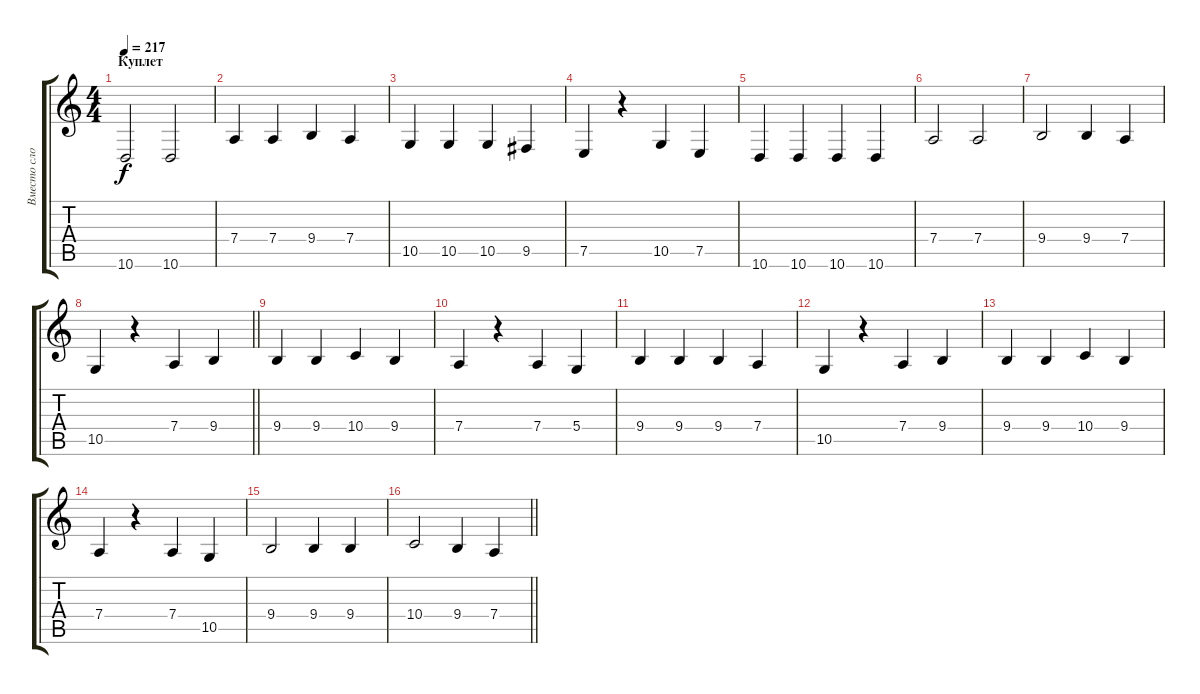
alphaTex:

\track ("Вместо слов" "Вместо сло") {instrument fx5brightness}
\staff {score tabs}
\tuning (E4 B3 G3 D3 A2 E2) {hide}
\ts (4 4)
\section ("" "Куплет")
\tempo 217
\clef g2
\ks c
10.6.2{dy f} 10.6.2 |
7.4.4 7.4.4 9.4.4 7.4.4 |
10.5.4 10.5.4 10.5.4 9.5.4 |
7.5.4 r.4 10.5.4 7.5.4 |
10.6.4 10.6.4 10.6.4 10.6.4 |
7.4.2 7.4.2 |
9.4.2 9.4.4 7.4.4 |
\barLineRight lightlight
10.5.4 r.4 7.4.4 9.4.4 |
9.4.4 9.4.4 10.4.4 9.4.4 |
7.4.4 r.4 7.4.4 5.4.4 |
9.4.4 9.4.4 9.4.4 7.4.4 |
10.5.4 r.4 7.4.4 9.4.4 |
9.4.4 9.4.4 10.4.4 9.4.4 |
7.4.4 r.4 7.4.4 10.5.4 |
9.4.2 9.4.4 9.4.4 |
\barLineRight lightlight
10.4.2 9.4.4 7.4.4
